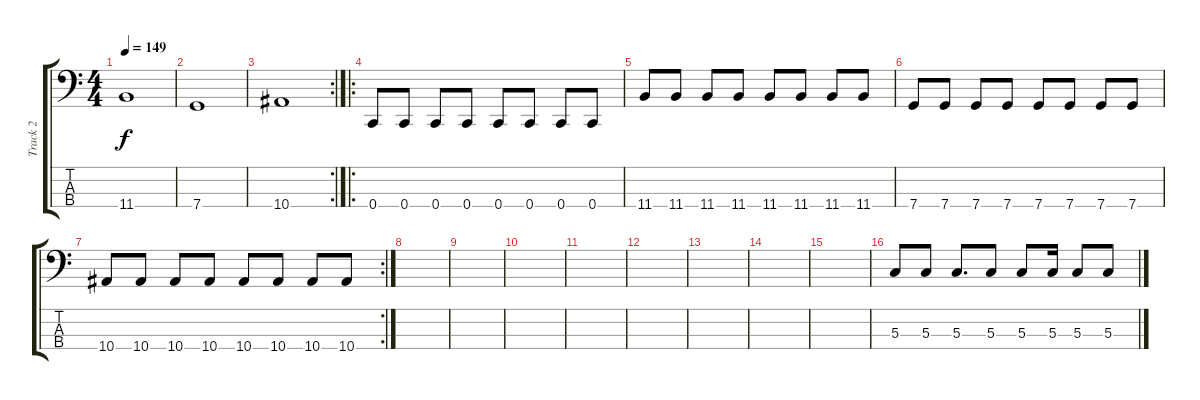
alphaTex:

\track ("Track 2" "Track 2") {instrument electricbassfinger}
\staff {score tabs}
\tuning (F2 C2 G1 C1) {hide}
\ts (4 4)
\tempo 149
\clef f4
\ks c
11.4.1{dy f} |
7.4.1 |
\rc 2
10.4.1 |
\ro
0.4.8 0.4.8 0.4.8 0.4.8 0.4.8 0.4.8 0.4.8 0.4.8 |
11.4.8 11.4.8 11.4.8 11.4.8 11.4.8 11.4.8 11.4.8 11.4.8 |
7.4.8 7.4.8 7.4.8 7.4.8 7.4.8 7.4.8 7.4.8 7.4.8 |
\rc 2
10.4.8 10.4.8 10.4.8 10.4.8 10.4.8 10.4.8 10.4.8 10.4.8 |
|
|
|
|
|
|
|
|
5.3.8 5.3.8 5.3.8{d} 5.3.8 5.3.8 5.3.16 5.3.8 5.3.8
